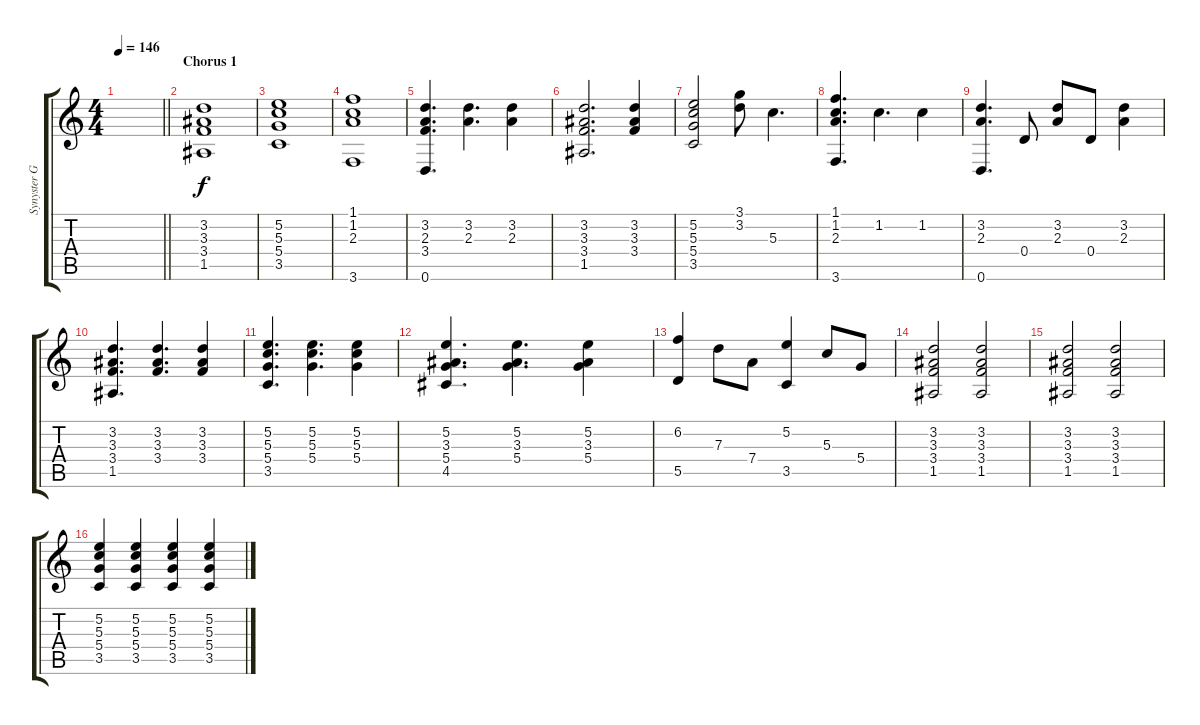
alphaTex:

\track ("Synyster Gates | Gtr. 1 - Drop D" "Synyster G") {instrument electricguitarclean}
\staff {score tabs}
\tuning (E4 B3 G3 D3 A2 D2) {hide}
\ts (4 4)
\tempo 146
\clef g2
\barLineRight lightlight
\ks c
|
\section ("" "Chorus 1")
(3.2 3.3 3.4 1.5).1 |
(5.2 5.3 5.4 3.5).1 |
(1.1 1.2 2.3 3.6).1 |
(3.2 2.3 3.4 0.6).4{d} (3.2 2.3).4{d} (3.2 2.3).4 |
(3.2 3.3 3.4 1.5).2{d} (3.2 3.3 3.4).4 |
(5.2 5.3 5.4 3.5).2 (3.1 3.2).8 5.3.4{d} |
(1.1 1.2 2.3 3.6).4{d} 1.2.4{d} 1.2.4 |
(3.2 2.3 0.6).4{d} 0.4.8 (3.2 2.3).8 0.4.8 (3.2 2.3).4 |
(3.2 3.3 3.4 1.5).4{d} (3.2 3.3 3.4).4{d} (3.2 3.3 3.4).4 |
(5.2 5.3 5.4 3.5).4{d} (5.2 5.3 5.4).4{d} (5.2 5.3 5.4).4 |
(5.2 3.3 5.4 4.5).4{d} (5.2 3.3 5.4).4{d} (5.2 3.3 5.4).4 |
(6.2 5.5).4 7.3.8 7.4.8 (5.2 3.5).4 5.3.8 5.4.8 |
(3.2 3.3 3.4 1.5).2 (3.2 3.3 3.4 1.5).2 |
(3.2 3.3 3.4 1.5).2 (3.2 3.3 3.4 1.5).2 |
(5.2 5.3 5.4 3.5).4 (5.2 5.3 5.4 3.5).4 (5.2 5.3 5.4 3.5).4 (5.2 5.3 5.4 3.5).4
